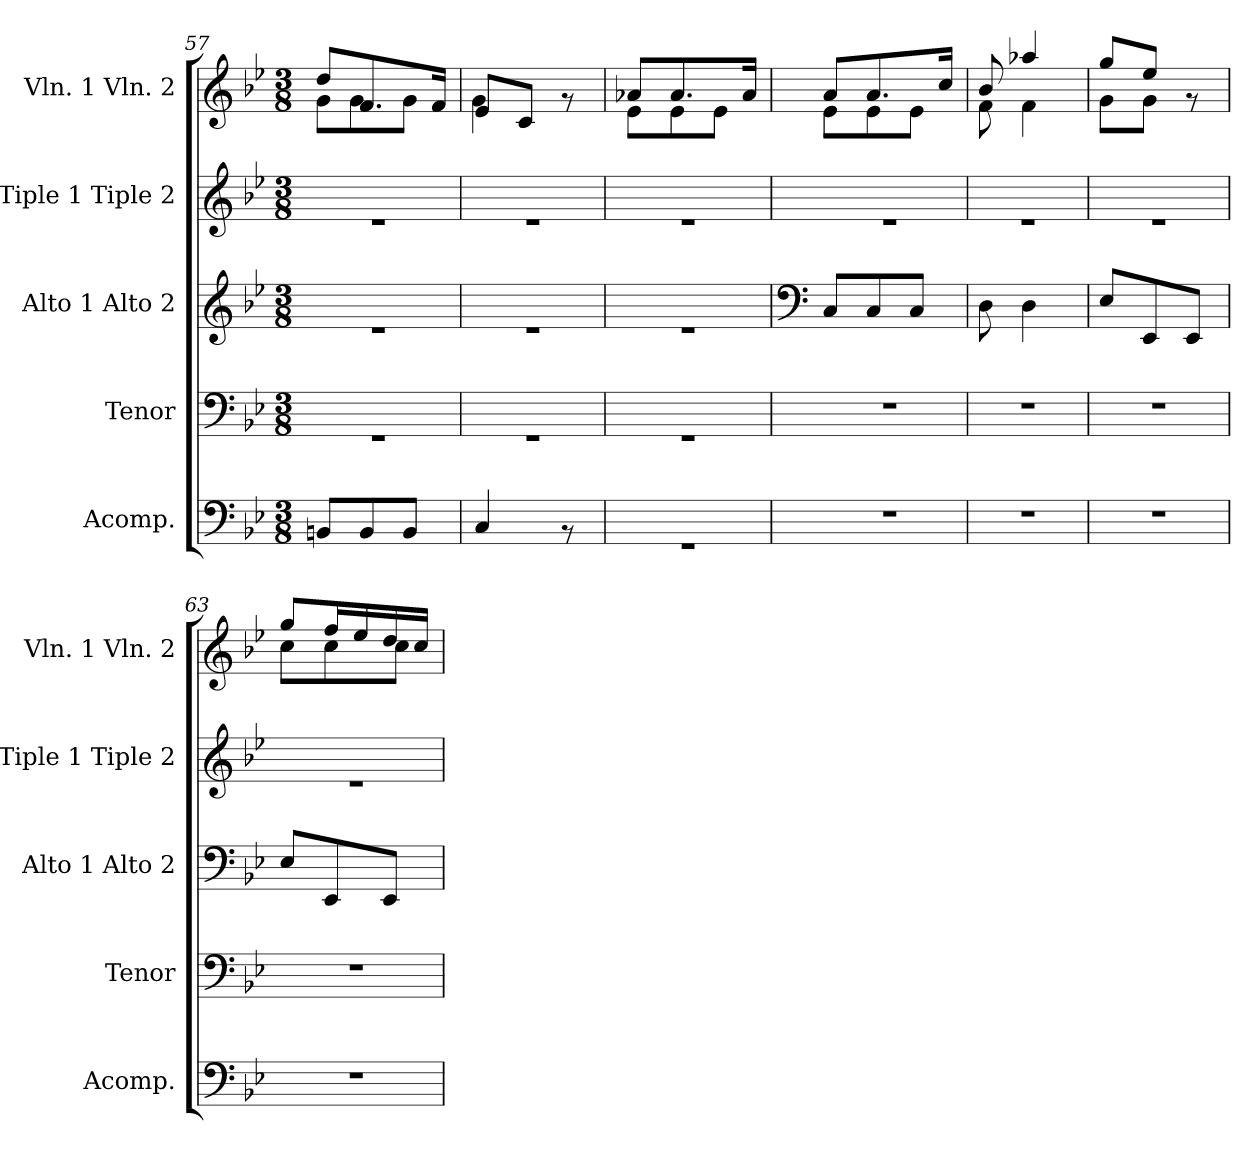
**kern	**kern	**kern	**kern	**kern
*part5	*part4	*part3	*part2	*part1
*staff5	*staff4	*staff3	*staff2	*staff1
*I"Acomp.	*I"Tenor	*I"Alto 1 Alto 2	*I"Tiple 1 Tiple 2	*I"Vln. 1 Vln. 2
*I'Acomp.	*I'Tenor	*I'Alto 1 Alto 2	*I'Tiple 1 Tiple 2	*I'Vln. 1 Vln. 2
*clefF4	*clefF4	*clefG2	*clefG2	*clefG2
*k[b-e-]	*k[b-e-]	*k[b-e-]	*k[b-e-]	*k[b-e-]
*B-:	*B-:	*B-:	*B-:	*B-:
*M3/8	*M3/8	*M3/8	*M3/8	*M3/8
=57	=57	=57	=57	=57
*	*	*	*	*^
8BBn/L	4.rGG	4.re	4.re	8dd/L	8g\L
8BB/	.	.	.	8.f/	8g\
8BB/J	.	.	.	.	8g\J
.	.	.	.	16f/Jk	.
=58	=58	=58	=58	=58	=58
4C/	4.rGG	4.re	4.re	8e-/L	4g\
.	.	.	.	8c/J	.
8rAA	.	.	.	8rf	8ryy
=59	=59	=59	=59	=59	=59
4.rGG	4.rGG	4.re	4.re	8a-X/L	8e-\L
.	.	.	.	8.a-/	8e-\
.	.	.	.	.	8e-\J
.	.	.	.	16a-/Jk	.
!!LO:LB:g=z	!!
=60	=60	=60	=60	=60	=60
*	*	*clefF4	*	*	*
4.r	4.r	8C/L	4.re	8a/L	8e-\L
.	.	8C/	.	8.a/	8e-\
.	.	8C/J	.	.	8e-\J
.	.	.	.	16cc/Jk	.
=61	=61	=61	=61	=61	=61
4.r	4.r	8D\	4.re	8b-/	8f\
.	.	4D\	.	4aa-X/	4f\
=62	=62	=62	=62	=62	=62
4.r	4.r	8E-/L	4.re	8gg/L	8g\L
.	.	8EE-/	.	8ee-/J	8g\J
.	.	8EE-/J	.	8rf	8ryy
=63	=63	=63	=63	=63	=63
4.r	4.r	8E-/L	4.re	8gg/L	8cc\L
.	.	8EE-/	.	16ff/L	8cc\
.	.	.	.	16ee-/	.
.	.	8EE-/J	.	16dd/	8cc\J
.	.	.	.	16cc/JJ	.
*	*	*	*	*v	*v
=	=	=	=	=
*-	*-	*-	*-	*-
